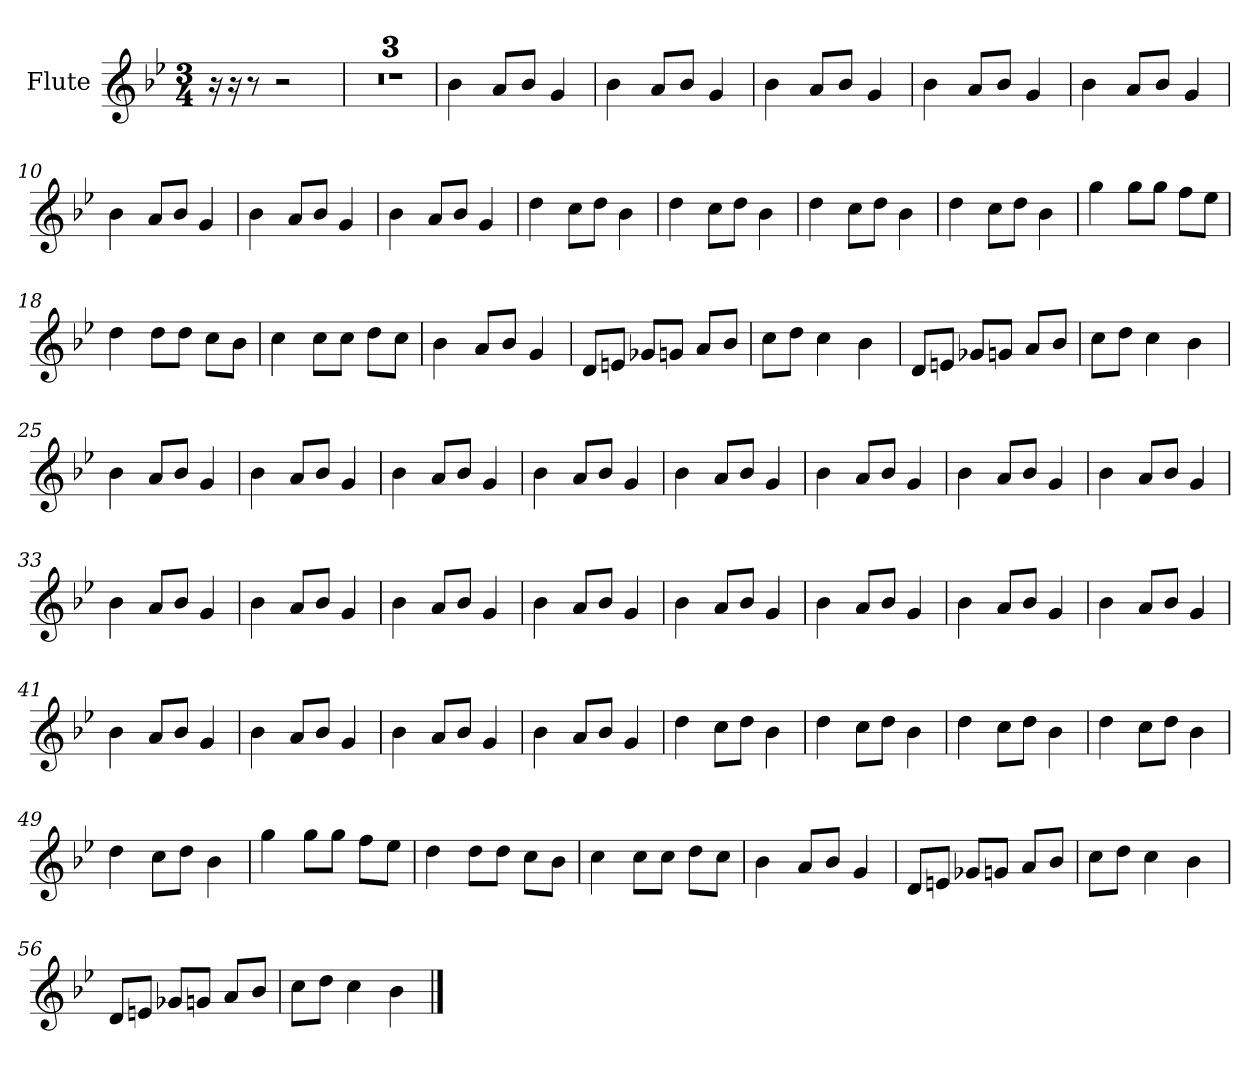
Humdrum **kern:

**kern
*part1
*staff1
*I"Flute
*I'Fl.
*clefG2
*k[b-e-]
*M3/4
*MM180
=1
16r
16r
8r
2r
=2
2.r
=3
2.r
=4
2.r
=5
*MM180
4b-\
8a/L
8b-/J
4g/
=6
4b-\
8a/L
8b-/J
4g/
=7
4b-\
8a/L
8b-/J
4g/
=8
4b-\
8a/L
8b-/J
4g/
=9
4b-\
8a/L
8b-/J
4g/
=10
4b-\
8a/L
8b-/J
4g/
=11
4b-\
8a/L
8b-/J
4g/
=12
4b-\
8a/L
8b-/J
4g/
!!LO:LB:g=z
=13
4dd\
8cc\L
8dd\J
4b-\
=14
4dd\
8cc\L
8dd\J
4b-\
=15
4dd\
8cc\L
8dd\J
4b-\
=16
4dd\
8cc\L
8dd\J
4b-\
=17
4gg\
8gg\L
8gg\J
8ff\L
8ee-\J
=18
4dd\
8dd\L
8dd\J
8cc\L
8b-\J
=19
4cc\
8cc\L
8cc\J
8dd\L
8cc\J
=20
4b-\
8a/L
8b-/J
4g/
=21
8d/L
8en/J
8g-X/L
8gn/J
8a/L
8b-/J
!!LO:LB:g=z
=22
8cc\L
8dd\J
4cc\
4b-\
=23
8d/L
8en/J
8g-X/L
8gn/J
8a/L
8b-/J
=24
8cc\L
8dd\J
4cc\
4b-\
=25
4b-\
8a/L
8b-/J
4g/
=26
4b-\
8a/L
8b-/J
4g/
=27
4b-\
8a/L
8b-/J
4g/
=28
4b-\
8a/L
8b-/J
4g/
=29
4b-\
8a/L
8b-/J
4g/
=30
4b-\
8a/L
8b-/J
4g/
=31
4b-\
8a/L
8b-/J
4g/
!!LO:LB:g=z
=32
4b-\
8a/L
8b-/J
4g/
=33
4b-\
8a/L
8b-/J
4g/
=34
4b-\
8a/L
8b-/J
4g/
=35
4b-\
8a/L
8b-/J
4g/
=36
4b-\
8a/L
8b-/J
4g/
=37
4b-\
8a/L
8b-/J
4g/
=38
4b-\
8a/L
8b-/J
4g/
=39
4b-\
8a/L
8b-/J
4g/
=40
4b-\
8a/L
8b-/J
4g/
=41
4b-\
8a/L
8b-/J
4g/
!!LO:LB:g=z
=42
4b-\
8a/L
8b-/J
4g/
=43
4b-\
8a/L
8b-/J
4g/
=44
4b-\
8a/L
8b-/J
4g/
=45
4dd\
8cc\L
8dd\J
4b-\
=46
4dd\
8cc\L
8dd\J
4b-\
=47
4dd\
8cc\L
8dd\J
4b-\
=48
4dd\
8cc\L
8dd\J
4b-\
=49
4dd\
8cc\L
8dd\J
4b-\
=50
4gg\
8gg\L
8gg\J
8ff\L
8ee-\J
=51
4dd\
8dd\L
8dd\J
8cc\L
8b-\J
!!LO:LB:g=z
=52
4cc\
8cc\L
8cc\J
8dd\L
8cc\J
=53
4b-\
8a/L
8b-/J
4g/
=54
8d/L
8en/J
8g-X/L
8gn/J
8a/L
8b-/J
=55
8cc\L
8dd\J
4cc\
4b-\
=56
8d/L
8en/J
8g-X/L
8gn/J
8a/L
8b-/J
=57
8cc\L
8dd\J
4cc\
4b-\
==
*-
